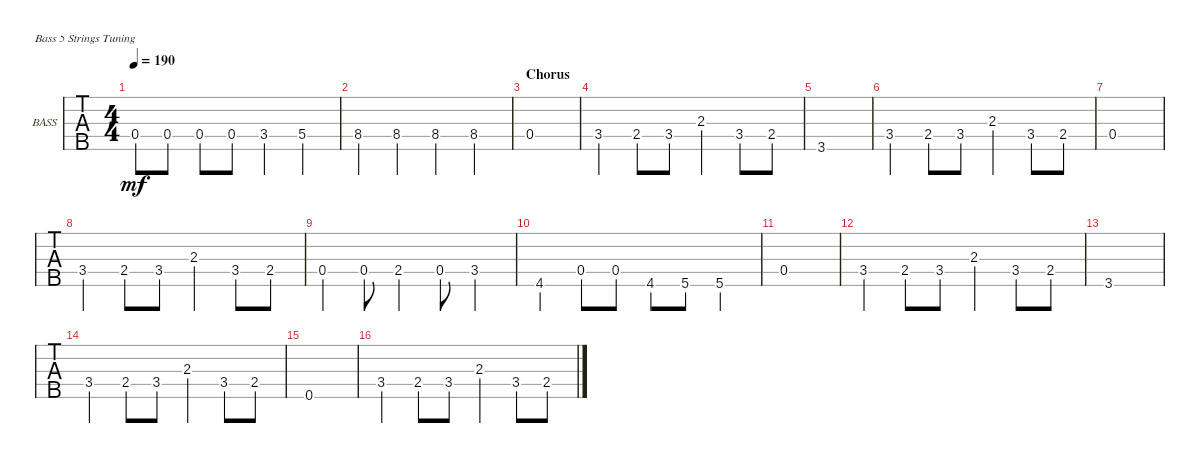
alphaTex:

\defaultSystemsLayout 4
\bracketExtendMode groupsimilarinstruments
\firstSystemTrackNameOrientation horizontal
\otherSystemsTrackNameOrientation horizontal
\track ("Bass" "BASS") {instrument electricbassfinger}
\staff {tabs}
\tuning (G2 D2 A1 E1 B0)
\ts (4 4)
\tempo 190
\clef f4
\ks c
0.4.8{dy mf} 0.4.8 0.4.8 0.4.8 3.4.4 5.4.4 |
8.4{st}.4 8.4{st}.4 8.4{st}.4 8.4{st}.4 |
\section ("" "Chorus")
0.4.1 |
3.4.4 2.4.8 3.4.8 2.3.4 3.4.8 2.4.8 |
3.5.1 |
3.4.4 2.4.8 3.4.8 2.3.4 3.4.8 2.4.8 |
0.4.1 |
3.4.4 2.4.8 3.4.8 2.3.4 3.4.8 2.4.8 |
0.4.4 0.4.8 2.4.4 0.4.8 3.4.4 |
4.5.4 0.4.8 0.4.8 4.5.8 5.5.8 5.5.4 |
0.4.1 |
3.4.4 2.4.8 3.4.8 2.3.4 3.4.8 2.4.8 |
3.5.1 |
3.4.4 2.4.8 3.4.8 2.3.4 3.4.8 2.4.8 |
0.5.1 |
3.4.4 2.4.8 3.4.8 2.3.4 3.4.8 2.4.8
